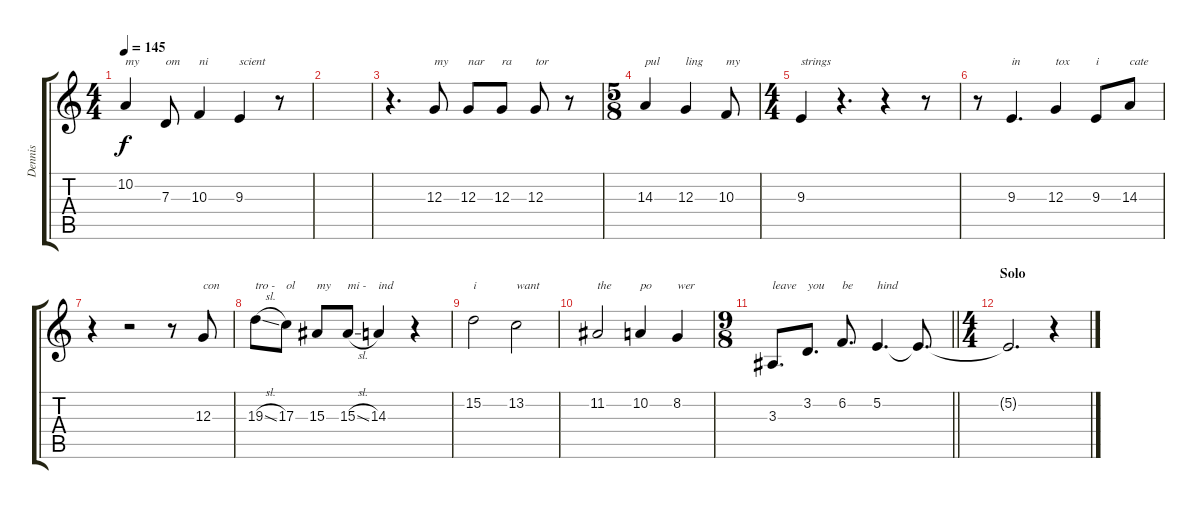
\track ("Dennis" "Dennis") {instrument tenorsax}
\staff {score tabs}
\tuning (E4 B3 G3 D3 A2 E2) {hide}
\ts (4 4)
\tempo 145
\clef g2
\ks c
10.2.4{txt "my" dy f} 7.3.8{txt "om"} 10.3.4{txt "ni"} 9.3.4{txt "scient"} r.8 |
|
r.4{d} 12.3.8{txt "my"} 12.3.8{txt "nar"} 12.3.8{txt "ra"} 12.3.8{txt "tor"} r.8 |
\ts (5 8)
14.3.4{txt "pul"} 12.3.4{txt "ling"} 10.3.8{txt "my"} |
\ts (4 4)
9.3.4{txt "strings"} r.4{d} r.4 r.8 |
r.8 9.3.4{d txt "in"} 12.3.4{txt "tox"} 9.3.8{txt "i"} 14.3.8{txt "cate"} |
r.4 r.2 r.8 12.3.8{txt "con"} |
19.3{sl}.8{txt "tro -"} 17.3.8{txt "ol"} 15.3.8{txt "my"} 15.3{sl}.8{txt "mi -"} 14.3.4{txt "ind"} r.4 |
15.2.2{txt "i"} 13.2.2{txt "want"} |
11.2.2{txt "the"} 10.2.4{txt "po"} 8.2.4{txt "wer"} |
\ts (9 8)
\barLineRight lightlight
3.3.8{d txt "leave"} 3.2.8{d txt "you"} 6.2.8{d txt "be"} 5.2.4{d txt "hind"} 5.2{t}.8{d} |
\ts (4 4)
\section ("" "Solo")
5.2{t}.2{d} r.4
